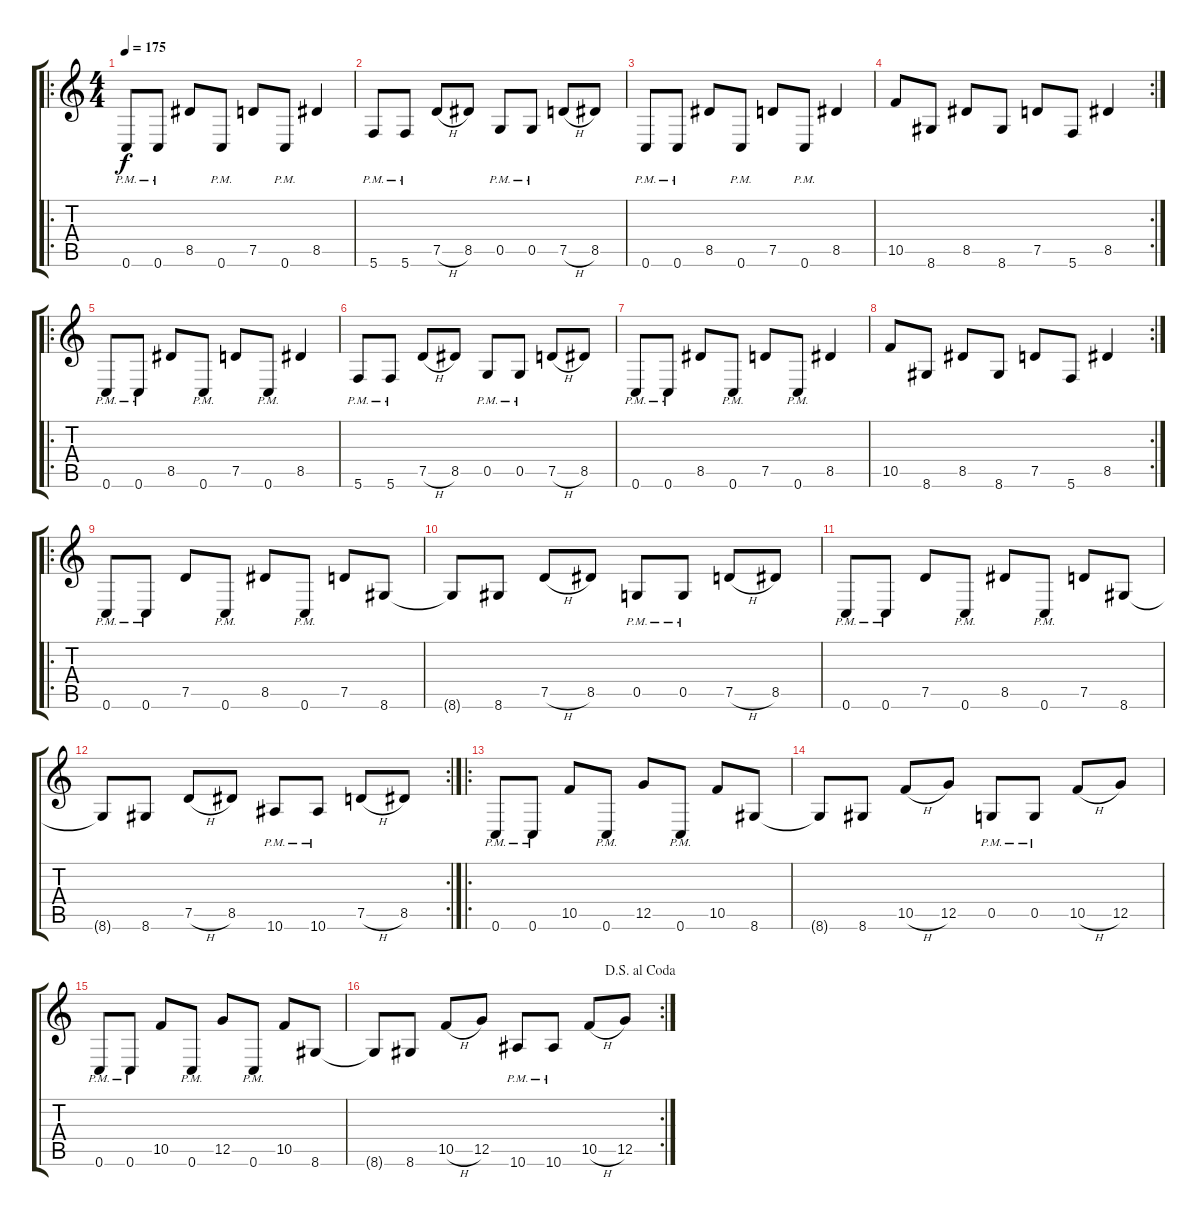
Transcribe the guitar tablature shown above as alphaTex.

\track "" {instrument distortionguitar}
\staff {score tabs}
\tuning (D4 A3 F3 C3 G2 C2) {hide}
\ro
\ts (4 4)
\tempo 175
\clef g2
\ks c
0.6{pm}.8{dy f} 0.6{pm}.8 8.5.8 0.6{pm}.8 7.5.8 0.6{pm}.8 8.5.4 |
5.6{pm}.8 5.6{pm}.8 7.5{h}.8 8.5.8 0.5{pm}.8 0.5{pm}.8 7.5{h}.8 8.5.8 |
0.6{pm}.8 0.6{pm}.8 8.5.8 0.6{pm}.8 7.5.8 0.6{pm}.8 8.5.4 |
\rc 2
10.5.8 8.6.8 8.5.8 8.6.8 7.5.8 5.6.8 8.5.4 |
\ro
0.6{pm}.8 0.6{pm}.8 8.5.8 0.6{pm}.8 7.5.8 0.6{pm}.8 8.5.4 |
5.6{pm}.8 5.6{pm}.8 7.5{h}.8 8.5.8 0.5{pm}.8 0.5{pm}.8 7.5{h}.8 8.5.8 |
0.6{pm}.8 0.6{pm}.8 8.5.8 0.6{pm}.8 7.5.8 0.6{pm}.8 8.5.4 |
\rc 2
10.5.8 8.6.8 8.5.8 8.6.8 7.5.8 5.6.8 8.5.4 |
\ro
0.6{pm}.8 0.6{pm}.8 7.5.8 0.6{pm}.8 8.5.8 0.6{pm}.8 7.5.8 8.6.8 |
8.6{t}.8 8.6.8 7.5{h}.8 8.5.8 0.5{pm}.8 0.5{pm}.8 7.5{h}.8 8.5.8 |
0.6{pm}.8 0.6{pm}.8 7.5.8 0.6{pm}.8 8.5.8 0.6{pm}.8 7.5.8 8.6.8 |
\rc 2
8.6{t}.8 8.6.8 7.5{h}.8 8.5.8 10.6{pm}.8 10.6{pm}.8 7.5{h}.8 8.5.8 |
\ro
0.6{pm}.8 0.6{pm}.8 10.5.8 0.6{pm}.8 12.5.8 0.6{pm}.8 10.5.8 8.6.8 |
8.6{t}.8 8.6.8 10.5{h}.8 12.5.8 0.5{pm}.8 0.5{pm}.8 10.5{h}.8 12.5.8 |
0.6{pm}.8 0.6{pm}.8 10.5.8 0.6{pm}.8 12.5.8 0.6{pm}.8 10.5.8 8.6.8 |
\rc 2
\jump dalsegnoalcoda
8.6{t}.8 8.6.8 10.5{h}.8 12.5.8 10.6{pm}.8 10.6{pm}.8 10.5{h}.8 12.5.8
